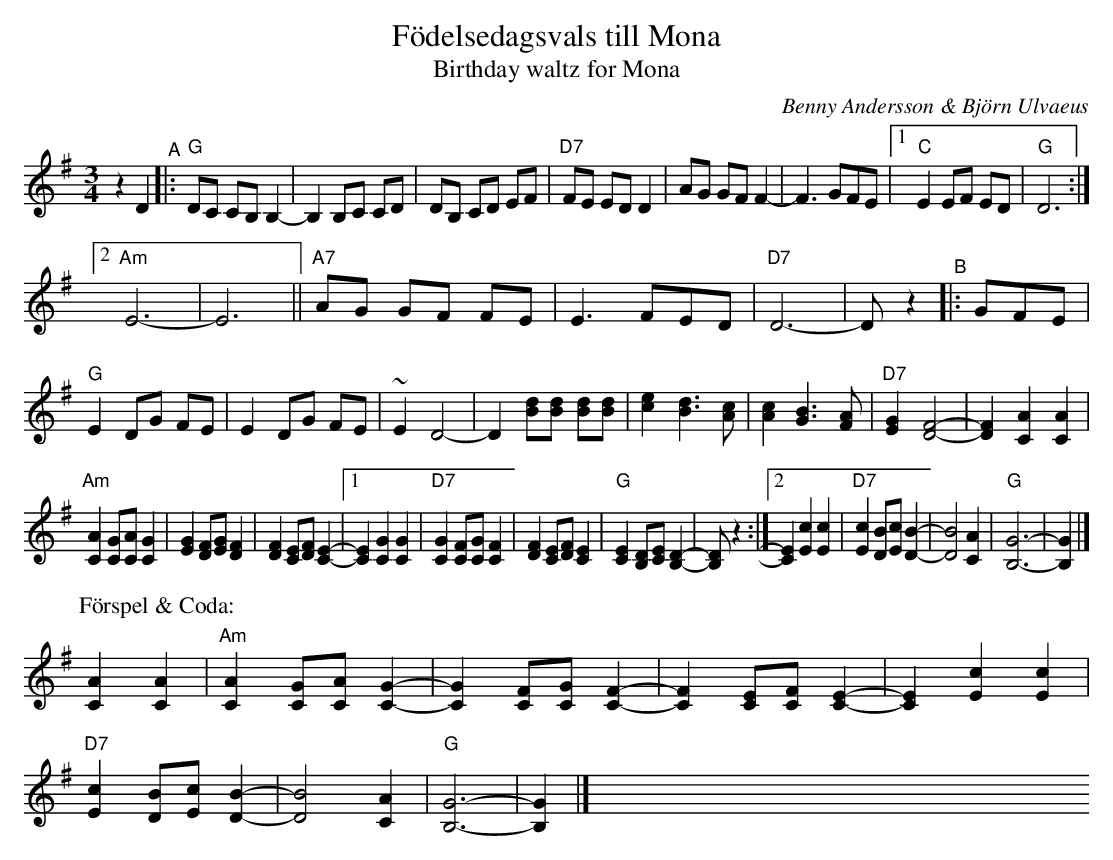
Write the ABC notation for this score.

X:1
T: F\"odelsedagsvals till Mona
T: Birthday waltz for Mona
C: Benny Andersson & Bj\"orn Ulvaeus
M: 3/4
L: 1/8
K: G
z2 D2 "^A"|:\
"G"DC CB, B,2- | B,2 B,C CD | DB, CD EF | "D7"FE ED D2 | AG GF F2- | F3 GFE | [1 "C"E2 EF ED | "G"D6 :|
[2 "Am"E6- | E6 || "A7"AG GF FE | E3 FED | "D7"D6- | D z2 "^B"|: GFE | "G"E2 DG FE | E2 DG FE | ~E2 D4- | D2 [dB][dB] [dB][dB] |\
[e2c2] [d3B3] [cA] | [c2A2] [B3G3] [AF] | "D7"[G2E2] [F4-D4-] | [F2D2] [A2C2] [A2C2] |
"Am"[A2C2] [GC][AC] [G2C2] | [G2E2] [FD][GE] [F2D2] | [F2D2] [EC][FD] [E2-C2-] |\
[1 [E2C2] [G2C2] [G2C2] | "D7"[G2C2] [FC][GC] [F2C2] | [F2D2] [EC][FD] [E2C2] | "G"[E2C2] [DB,][EC] [D2-B,2-] | [DB,] z2 \
:|[2 [E2C2] [c2E2] [c2E2] | "D7"[c2E2] [BD][cE] [B2-D2-] | [B4D4] [A2C2] | "G"[G6-B,6-] | [G2B,2] |]
P: F\"orspel & Coda:
[A2C2] [A2C2] \
| "Am"[A2C2] [GC][AC] [G2-C2-] | [G2C2] [FC][GC] [F2-C2-] \
| [F2C2] [EC][FC] [E2-C2-] | [E2C2] [c2E2] [c2E2] \
| "D7"[c2E2] [BD][cE] [B2-D2-] | [B4D4] [A2C2] \
| "G"[G6-B,6-] | [G2B,2] |] X12 X12  X12 X12
